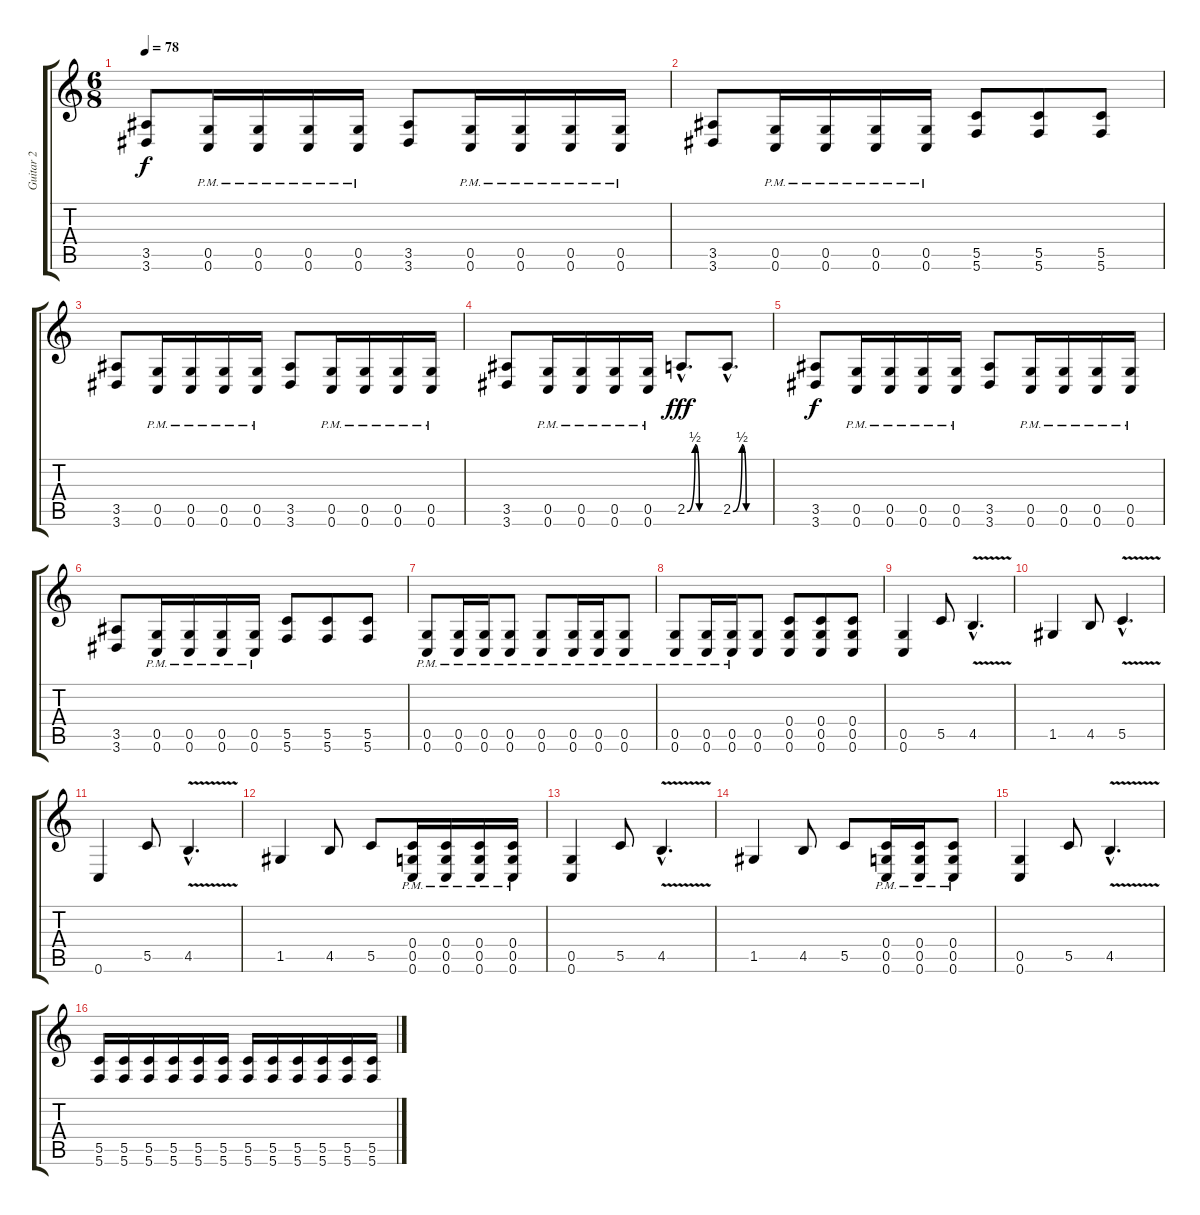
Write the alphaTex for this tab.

\track ("Guitar 2" "Guitar 2") {instrument overdrivenguitar}
\staff {score tabs}
\tuning (D4 A3 F3 C3 G2 C2) {hide}
\ts (6 8)
\tempo 78
\clef g2
\ks c
(3.5 3.6).8{dy f} (0.5{pm} 0.6{pm}).16 (0.5{pm} 0.6{pm}).16 (0.5{pm} 0.6{pm}).16 (0.5{pm} 0.6{pm}).16 (3.5 3.6).8 (0.5{pm} 0.6{pm}).16 (0.5{pm} 0.6{pm}).16 (0.5{pm} 0.6{pm}).16 (0.5{pm} 0.6{pm}).16 |
(3.5 3.6).8 (0.5{pm} 0.6{pm}).16 (0.5{pm} 0.6{pm}).16 (0.5{pm} 0.6{pm}).16 (0.5{pm} 0.6{pm}).16 (5.5 5.6).8 (5.5 5.6).8 (5.5 5.6).8 |
(3.5 3.6).8 (0.5{pm} 0.6{pm}).16 (0.5{pm} 0.6{pm}).16 (0.5{pm} 0.6{pm}).16 (0.5{pm} 0.6{pm}).16 (3.5 3.6).8 (0.5{pm} 0.6{pm}).16 (0.5{pm} 0.6{pm}).16 (0.5{pm} 0.6{pm}).16 (0.5{pm} 0.6{pm}).16 |
(3.5 3.6).8 (0.5{pm} 0.6{pm}).16 (0.5{pm} 0.6{pm}).16 (0.5{pm} 0.6{pm}).16 (0.5{pm} 0.6{pm}).16 2.5{be (custom 0 0 15 2 23 0 45 0 60 0) hac}.8{d dy fff} 2.5{be (custom 0 0 15 2 22 0 45 0 60 0) hac}.8{d} |
(3.5 3.6).8{dy f} (0.5{pm} 0.6{pm}).16 (0.5{pm} 0.6{pm}).16 (0.5{pm} 0.6{pm}).16 (0.5{pm} 0.6{pm}).16 (3.5 3.6).8 (0.5{pm} 0.6{pm}).16 (0.5{pm} 0.6{pm}).16 (0.5{pm} 0.6{pm}).16 (0.5{pm} 0.6{pm}).16 |
(3.5 3.6).8 (0.5{pm} 0.6{pm}).16 (0.5{pm} 0.6{pm}).16 (0.5{pm} 0.6{pm}).16 (0.5{pm} 0.6{pm}).16 (5.5 5.6).8 (5.5 5.6).8 (5.5 5.6).8 |
(0.5{pm} 0.6{pm}).8 (0.5{pm} 0.6{pm}).16 (0.5{pm} 0.6{pm}).16 (0.5{pm} 0.6{pm}).8 (0.5{pm} 0.6{pm}).8 (0.5{pm} 0.6{pm}).16 (0.5{pm} 0.6{pm}).16 (0.5{pm} 0.6{pm}).8 |
(0.5{pm} 0.6{pm}).8 (0.5{pm} 0.6{pm}).16 (0.5{pm} 0.6{pm}).16 (0.5 0.6).8 (0.4 0.5 0.6).8 (0.4 0.5 0.6).8 (0.4 0.5 0.6).8 |
(0.5 0.6).4 5.5.8 4.5{v hac}.4{d} |
1.5.4 4.5.8 5.5{v hac}.4{d} |
0.6.4 5.5.8 4.5{v hac}.4{d} |
1.5.4 4.5.8 5.5.8 (0.4{pm} 0.5{pm} 0.6{pm}).16 (0.4{pm} 0.5{pm} 0.6{pm}).16 (0.4{pm} 0.5{pm} 0.6{pm}).16 (0.4{pm} 0.5{pm} 0.6{pm}).16 |
(0.5 0.6).4 5.5.8 4.5{v hac}.4{d} |
1.5.4 4.5.8 5.5.8 (0.4{pm} 0.5{pm} 0.6{pm}).16 (0.4{pm} 0.5{pm} 0.6{pm}).16 (0.4{pm} 0.5{pm} 0.6{pm}).8 |
(0.5 0.6).4 5.5.8 4.5{v hac}.4{d} |
(5.5 5.6).16 (5.5 5.6).16 (5.5 5.6).16 (5.5 5.6).16 (5.5 5.6).16 (5.5 5.6).16 (5.5 5.6).16 (5.5 5.6).16 (5.5 5.6).16 (5.5 5.6).16 (5.5 5.6).16 (5.5 5.6).16
